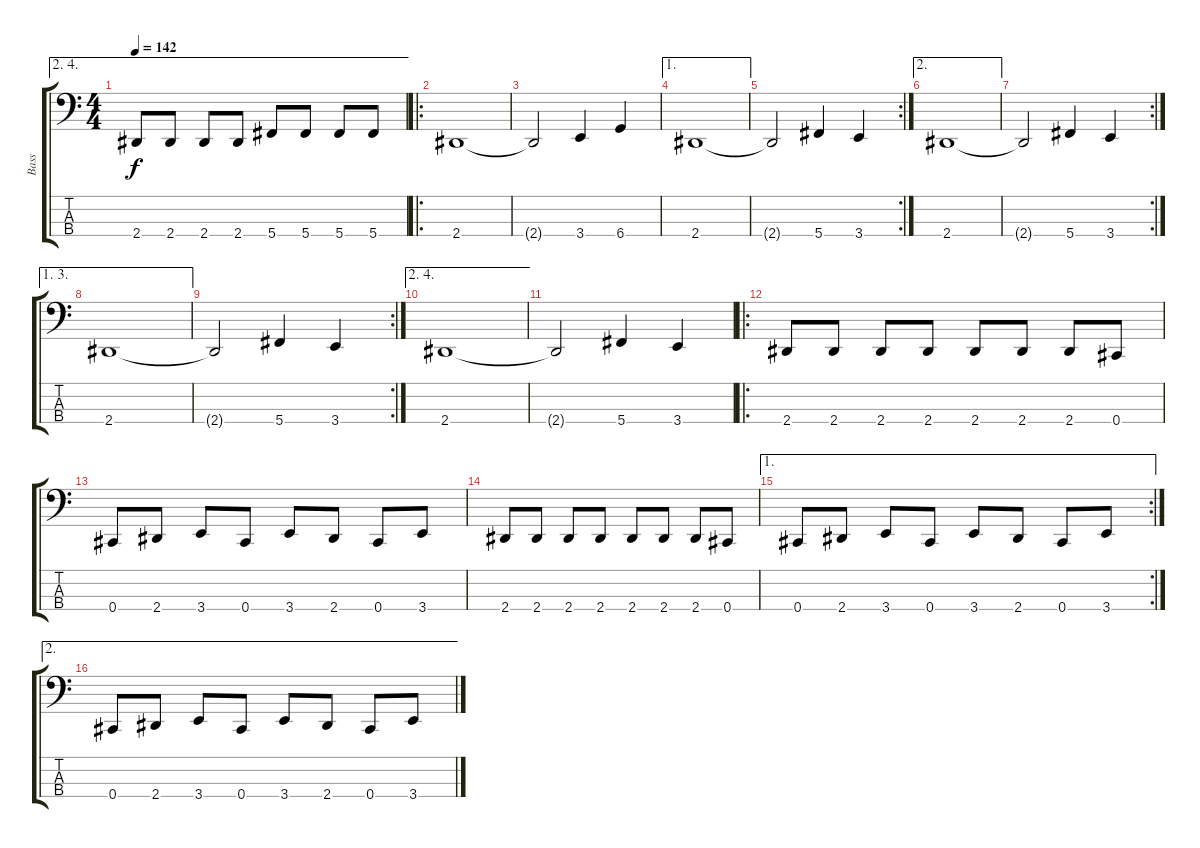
\track ("Bass" "Bass") {instrument electricbassfinger}
\staff {score tabs}
\tuning (E2 B1 Gb1 Db1) {hide}
\ae (2 4)
\ts (4 4)
\tempo 142
\clef f4
\ks c
2.4.8{dy f} 2.4.8 2.4.8 2.4.8 5.4.8 5.4.8 5.4.8 5.4.8 |
\ro
2.4.1 |
2.4{t}.2 3.4.4 6.4.4 |
\ae 1
2.4.1 |
\rc 2
2.4{t}.2 5.4.4 3.4.4 |
\ae 2
2.4.1 |
\rc 2
2.4{t}.2 5.4.4 3.4.4 |
\ae (1 3)
2.4.1 |
\rc 2
2.4{t}.2 5.4.4 3.4.4 |
\ae (2 4)
2.4.1 |
2.4{t}.2 5.4.4 3.4.4 |
\ro
2.4.8 2.4.8 2.4.8 2.4.8 2.4.8 2.4.8 2.4.8 0.4.8 |
0.4.8 2.4.8 3.4.8 0.4.8 3.4.8 2.4.8 0.4.8 3.4.8 |
2.4.8 2.4.8 2.4.8 2.4.8 2.4.8 2.4.8 2.4.8 0.4.8 |
\ae 1
\rc 2
0.4.8 2.4.8 3.4.8 0.4.8 3.4.8 2.4.8 0.4.8 3.4.8 |
\ae 2
0.4.8 2.4.8 3.4.8 0.4.8 3.4.8 2.4.8 0.4.8 3.4.8
